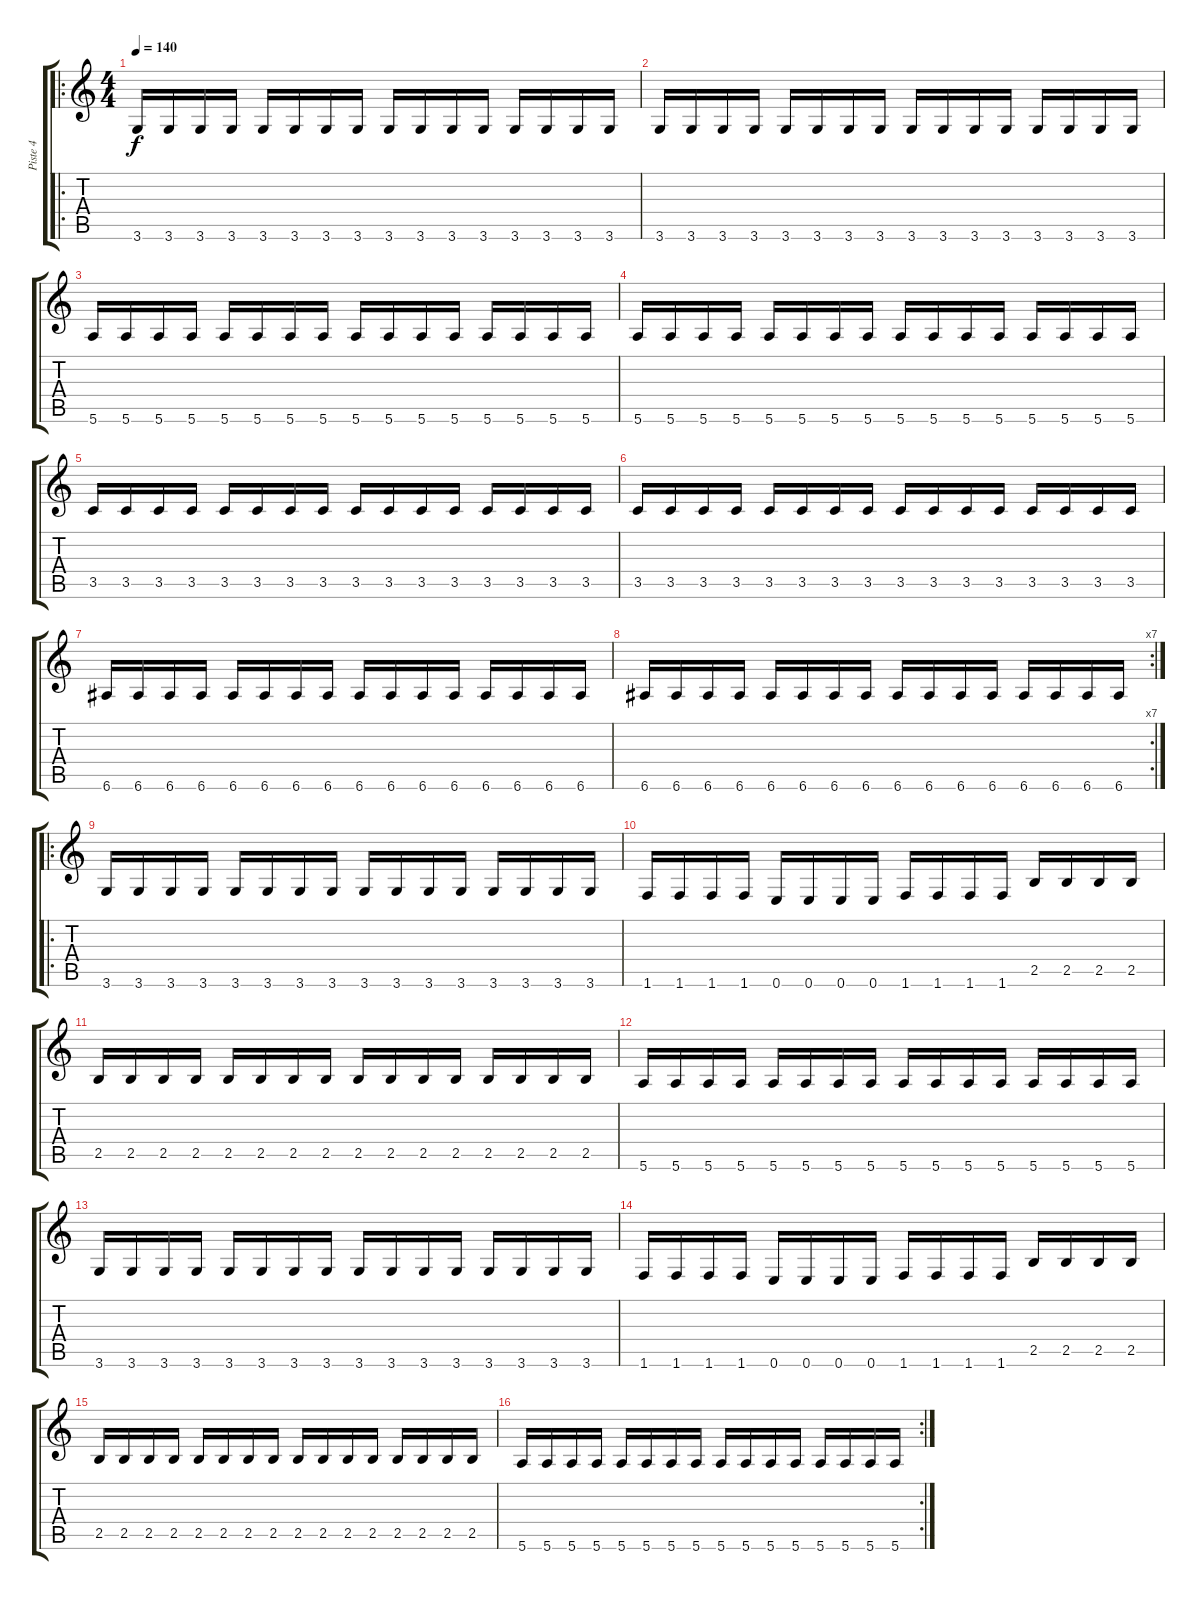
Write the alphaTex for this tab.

\track ("Piste 4" "Piste 4") {instrument electricbassfinger}
\staff {score tabs}
\tuning (E4 B3 G3 D3 A2 E2) {hide}
\ro
\ts (4 4)
\tempo 140
\clef g2
\ks c
3.6.16{dy f instrument electricbassfinger} 3.6.16 3.6.16 3.6.16 3.6.16 3.6.16 3.6.16 3.6.16 3.6.16 3.6.16 3.6.16 3.6.16 3.6.16 3.6.16 3.6.16 3.6.16 |
3.6.16 3.6.16 3.6.16 3.6.16 3.6.16 3.6.16 3.6.16 3.6.16 3.6.16 3.6.16 3.6.16 3.6.16 3.6.16 3.6.16 3.6.16 3.6.16 |
5.6.16 5.6.16 5.6.16 5.6.16 5.6.16 5.6.16 5.6.16 5.6.16 5.6.16 5.6.16 5.6.16 5.6.16 5.6.16 5.6.16 5.6.16 5.6.16 |
5.6.16 5.6.16 5.6.16 5.6.16 5.6.16 5.6.16 5.6.16 5.6.16 5.6.16 5.6.16 5.6.16 5.6.16 5.6.16 5.6.16 5.6.16 5.6.16 |
3.5.16 3.5.16 3.5.16 3.5.16 3.5.16 3.5.16 3.5.16 3.5.16 3.5.16 3.5.16 3.5.16 3.5.16 3.5.16 3.5.16 3.5.16 3.5.16 |
3.5.16 3.5.16 3.5.16 3.5.16 3.5.16 3.5.16 3.5.16 3.5.16 3.5.16 3.5.16 3.5.16 3.5.16 3.5.16 3.5.16 3.5.16 3.5.16 |
6.6.16 6.6.16 6.6.16 6.6.16 6.6.16 6.6.16 6.6.16 6.6.16 6.6.16 6.6.16 6.6.16 6.6.16 6.6.16 6.6.16 6.6.16 6.6.16 |
\rc 7
6.6.16 6.6.16 6.6.16 6.6.16 6.6.16 6.6.16 6.6.16 6.6.16 6.6.16 6.6.16 6.6.16 6.6.16 6.6.16 6.6.16 6.6.16 6.6.16 |
\ro
3.6.16 3.6.16 3.6.16 3.6.16 3.6.16 3.6.16 3.6.16 3.6.16 3.6.16 3.6.16 3.6.16 3.6.16 3.6.16 3.6.16 3.6.16 3.6.16 |
1.6.16 1.6.16 1.6.16 1.6.16 0.6.16 0.6.16 0.6.16 0.6.16 1.6.16 1.6.16 1.6.16 1.6.16 2.5.16 2.5.16 2.5.16 2.5.16 |
2.5.16 2.5.16 2.5.16 2.5.16 2.5.16 2.5.16 2.5.16 2.5.16 2.5.16 2.5.16 2.5.16 2.5.16 2.5.16 2.5.16 2.5.16 2.5.16 |
5.6.16 5.6.16 5.6.16 5.6.16 5.6.16 5.6.16 5.6.16 5.6.16 5.6.16 5.6.16 5.6.16 5.6.16 5.6.16 5.6.16 5.6.16 5.6.16 |
3.6.16 3.6.16 3.6.16 3.6.16 3.6.16 3.6.16 3.6.16 3.6.16 3.6.16 3.6.16 3.6.16 3.6.16 3.6.16 3.6.16 3.6.16 3.6.16 |
1.6.16 1.6.16 1.6.16 1.6.16 0.6.16 0.6.16 0.6.16 0.6.16 1.6.16 1.6.16 1.6.16 1.6.16 2.5.16 2.5.16 2.5.16 2.5.16 |
2.5.16 2.5.16 2.5.16 2.5.16 2.5.16 2.5.16 2.5.16 2.5.16 2.5.16 2.5.16 2.5.16 2.5.16 2.5.16 2.5.16 2.5.16 2.5.16 |
\rc 2
5.6.16 5.6.16 5.6.16 5.6.16 5.6.16 5.6.16 5.6.16 5.6.16 5.6.16 5.6.16 5.6.16 5.6.16 5.6.16 5.6.16 5.6.16 5.6.16
